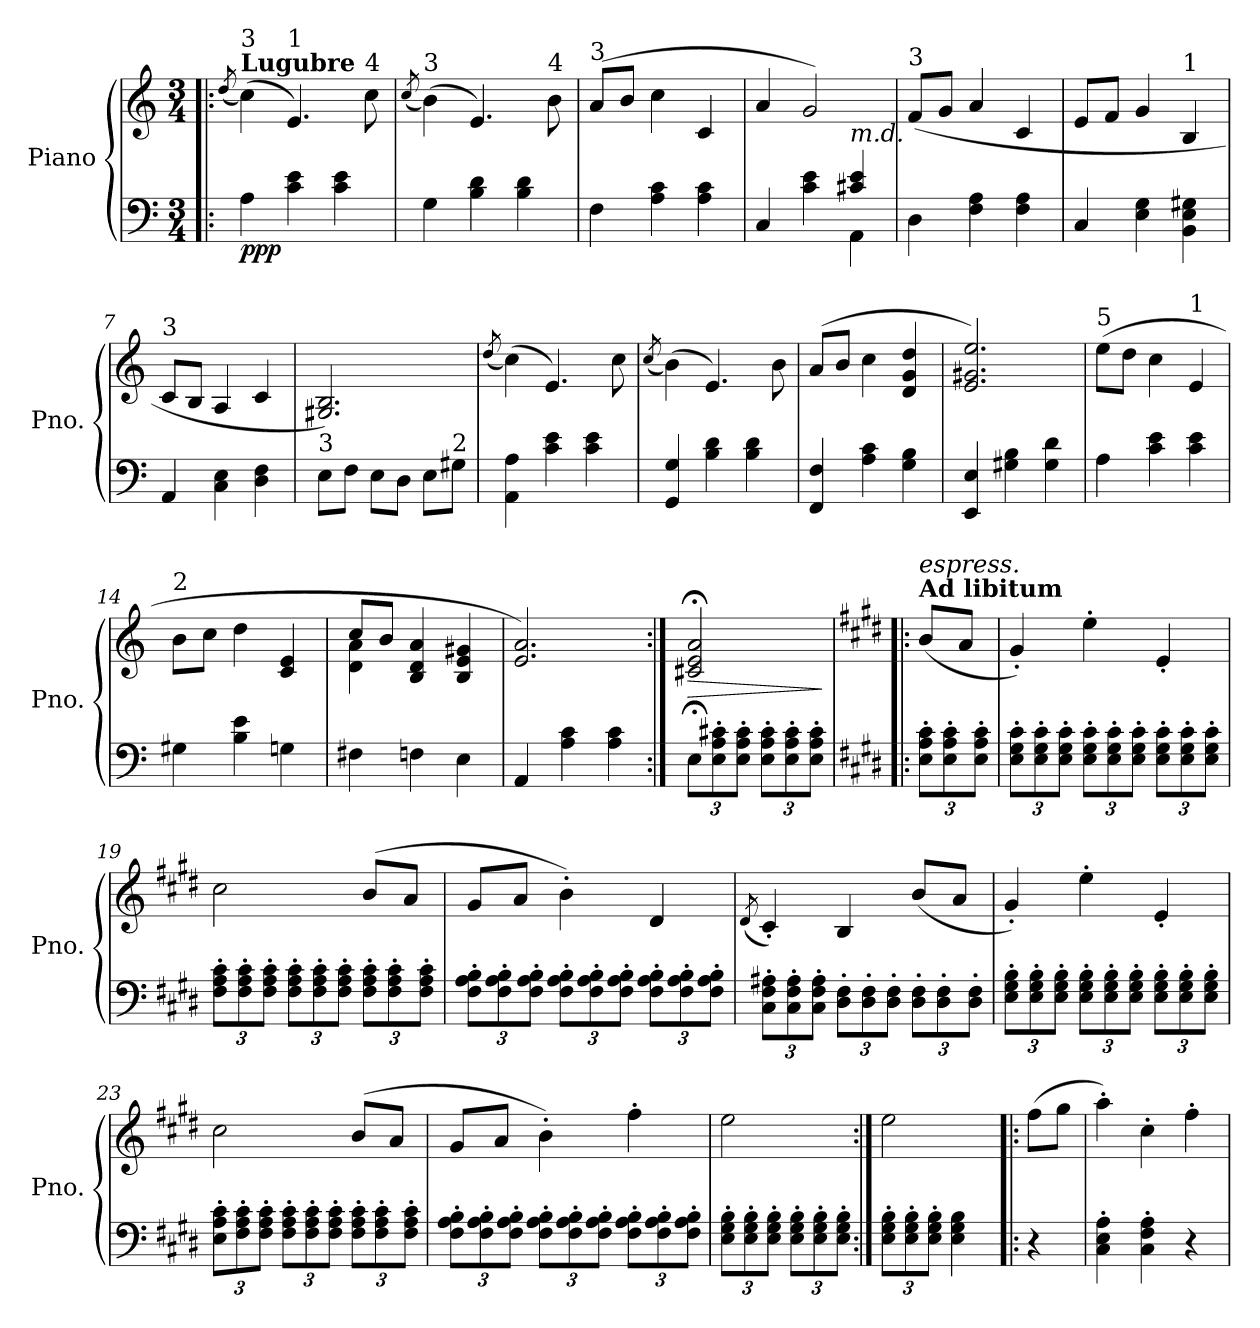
**kern	**kern	**dynam
*part1	*part1	*part1
*staff2	*staff1	*staff1/2
*I"Piano	*	*
*I'Pno.	*	*
*clefF4	*clefG2	*
*k[]	*k[]	*
*M3/4	*M3/4	*
=1!|:	=1!|:	=1!|:
.	(8qdd/	.
!	!LO:TX:a:B:t=Lugubre	!
!	!LO:TX:a:t=3	!
!	!	!LO:DY:b=2
!	!	!LO:DY:n=1:b
4A\	(4cc\)	pp p
!	!LO:TX:a:t=1	!
4c\ 4e\	4.e/)	.
4c\ 4e\	.	.
!	!LO:TX:a:t=4	!
.	8cc\	.
=2	=2	=2
.	(8qcc/	.
!	!LO:TX:a:t=3	!
4G\	(4b\)	.
4B\ 4d\	4.e/)	.
4B\ 4d\	.	.
!	!LO:TX:a:t=4	!
.	8b\	.
=3	=3	=3
!	!LO:TX:a:t=3	!
4F\	(8a/L	.
.	8b/J	.
4A\ 4c\	4cc\	.
4A\ 4c\	4c/	.
=4	=4	=4
*^	*	*
4C/	2ryy	4a/	.
4c\ 4e\	.	2g/)	.
!LO:TX:a:i:t=m.d.	!	!	!
4c#X/ 4e/	4AA\	.	.
!!LO:LB:g=z
=5	=5	=5	=5
!	!	!LO:TX:a:t=3	!
*v	*v	*	*
4D\	(8f/L	.
.	8g/J	.
4F\ 4A\	4a/	.
4F\ 4A\	4c/	.
=6	=6	=6
4C/	8e/L	.
.	8f/J	.
4E\ 4G\	4g/	.
!	!LO:TX:a:t=1	!
4BB\ 4E\ 4G#X\	4B/	.
=7	=7	=7
!	!LO:TX:a:t=3	!
4AA/	8c/L	.
.	8B/J	.
4C\ 4E\	4A/	.
4D\ 4F\	4c/	.
=8	=8	=8
!LO:TX:a:t=3	!	!
8E\L	2.G#X/ 2.B/)	.
8F\J	.	.
8E\L	.	.
8D\J	.	.
8E\L	.	.
!LO:TX:a:t=2	!	!
8G#X\J	.	.
!!LO:LB:g=z
=9	=9	=9
.	(8qdd/	.
4AA\ 4A\	(4cc\)	.
4c\ 4e\	4.e/)	.
4c\ 4e\	.	.
.	8cc\	.
=10	=10	=10
.	(8qcc/	.
4GG/ 4G/	(4b\)	.
4B\ 4d\	4.e/)	.
4B\ 4d\	.	.
.	8b\	.
=11	=11	=11
4FF/ 4F/	(8a/L	.
.	8b/J	.
4A\ 4c\	4cc\	.
4G\ 4B\	4d/ 4g/ 4dd/	.
=12	=12	=12
4EE/ 4E/	2.e/ 2.g#X/ 2.ee/)	.
4G#X\ 4B\	.	.
4G#\ 4d\	.	.
!!LO:LB:g=z
=13	=13	=13
!	!LO:TX:a:t=5	!
4A\	(8ee\L	.
.	8dd\J	.
4c\ 4e\	4cc\	.
!	!LO:TX:a:t=1	!
4c\ 4e\	4e/	.
=14	=14	=14
!	!LO:TX:a:t=2	!
4G#X\	8b\L	.
.	8cc\J	.
4B\ 4e\	4dd\	.
4Gn\	4c/ 4e/	.
=15	=15	=15
*	*^	*
4F#X\	8cc/L	4d\ 4a\	.
.	8b/J	.	.
4Fn\	4B/ 4d/ 4a/	2ryy	.
4E\	4B/ 4e/ 4g#X/	.	.
*	*v	*v	*
=16	=16	=16
4AA/	2.e/ 2.a/)	.
4A\ 4c\	.	.
4A\ 4c\	.	.
=17:|!	=17:|!	=17:|!
*k[]	*k[]	*
*Xbrackettup	*	*
*	*MM25	*
!	!	!LO:HP:b
12E;<\L	2c#X/;< 2e/;< 2a/;<	>
12E\' 12A\' 12c#X\'	.	.
12E\' 12A\' 12c#\'J	.	.
12E\' 12A\' 12c#\'L	.	.
12E\' 12A\' 12c#\'	.	.
12E\' 12A\' 12c#\'J	.	.
.	.	]
!!LO:LB:g=z
=17X1!|:	=17X1!|:	=17X1!|:
*k[f#c#g#d#]	*k[f#c#g#d#]	*
!	!LO:TX:a:B:t=Ad libitum	!
!	!LO:TX:a:i:t=espress.	!
!	!	!LO:DY:b=2
!	!	!LO:DY:n=1:b
12E\' 12A\' 12c#\'L	(8b/L	p mp
12E\' 12A\' 12c#\'	.	.
.	8a/J	.
12E\' 12A\' 12c#\'J	.	.
=18	=18	=18
12E\' 12G#\' 12c#\'L	4g#'/)	.
12E\' 12G#\' 12c#\'	.	.
12E\' 12G#\' 12c#\'J	.	.
12E\' 12G#\' 12c#\'L	4ee'\	.
12E\' 12G#\' 12c#\'	.	.
12E\' 12G#\' 12c#\'J	.	.
12E\' 12G#\' 12c#\'L	4e'/	.
12E\' 12G#\' 12c#\'	.	.
12E\' 12G#\' 12c#\'J	.	.
=19	=19	=19
12F#\' 12A\' 12c#\'L	2cc#\	.
12F#\' 12A\' 12c#\'	.	.
12F#\' 12A\' 12c#\'J	.	.
12F#\' 12A\' 12c#\'L	.	.
12F#\' 12A\' 12c#\'	.	.
12F#\' 12A\' 12c#\'J	.	.
12F#\' 12A\' 12c#\'L	(8b/L	.
12F#\' 12A\' 12c#\'	.	.
.	8a/J	.
12F#\' 12A\' 12c#\'J	.	.
=20	=20	=20
12F#\' 12A\' 12B\'L	8g#/L	.
12F#\' 12A\' 12B\'	.	.
.	8a/J	.
12F#\' 12A\' 12B\'J	.	.
12F#\' 12A\' 12B\'L	4b'\)	.
12F#\' 12A\' 12B\'	.	.
12F#\' 12A\' 12B\'J	.	.
12F#\' 12A\' 12B\'L	4d#/	.
12F#\' 12A\' 12B\'	.	.
12F#\' 12A\' 12B\'J	.	.
=21	=21	=21
.	(8qd#/	.
12C#\' 12F#\' 12A#X\'L	4c#'/)	.
12C#\' 12F#\' 12A#\'	.	.
12C#\' 12F#\' 12A#\'J	.	.
12D#\' 12F#\'L	4B/	.
12D#\' 12F#\'	.	.
12D#\' 12F#\'J	.	.
12D#\' 12F#\'L	(8b/L	.
12D#\' 12F#\'	.	.
.	8a/J	.
12D#\' 12F#\'J	.	.
!!LO:LB:g=z
=22	=22	=22
12E\' 12G#\' 12B\'L	4g#'/)	.
12E\' 12G#\' 12B\'	.	.
12E\' 12G#\' 12B\'J	.	.
12E\' 12G#\' 12B\'L	4ee'\	.
12E\' 12G#\' 12B\'	.	.
12E\' 12G#\' 12B\'J	.	.
12E\' 12G#\' 12B\'L	4e'/	.
12E\' 12G#\' 12B\'	.	.
12E\' 12G#\' 12B\'J	.	.
=23	=23	=23
12E\' 12A\' 12c#\'L	2cc#\	.
12F#\' 12A\' 12c#\'	.	.
12F#\' 12A\' 12c#\'J	.	.
12F#\' 12A\' 12c#\'L	.	.
12F#\' 12A\' 12c#\'	.	.
12F#\' 12A\' 12c#\'J	.	.
12F#\' 12A\' 12c#\'L	(8b/L	.
12F#\' 12A\' 12c#\'	.	.
.	8a/J	.
12F#\' 12A\' 12c#\'J	.	.
=24	=24	=24
12F#\' 12A\' 12B\'L	8g#/L	.
12F#\' 12A\' 12B\'	.	.
.	8a/J	.
12F#\' 12A\' 12B\'J	.	.
12F#\' 12A\' 12B\'L	4b'\)	.
12F#\' 12A\' 12B\'	.	.
12F#\' 12A\' 12B\'J	.	.
12F#\' 12A\' 12B\'L	4ff#'\	.
12F#\' 12A\' 12B\'	.	.
12F#\' 12A\' 12B\'J	.	.
=25	=25	=25
12E\' 12G#\' 12B\'L	2ee\	.
12E\' 12G#\' 12B\'	.	.
12E\' 12G#\' 12B\'J	.	.
12E\' 12G#\' 12B\'L	.	.
12E\' 12G#\' 12B\'	.	.
12E\' 12G#\' 12B\'J	.	.
=26:|!	=26:|!	=26:|!
12E\' 12G#\' 12B\'L	2ee\	.
12E\' 12G#\' 12B\'	.	.
12E\' 12G#\' 12B\'J	.	.
4E\ 4G#\ 4B\	.	.
!!LO:PB:g=z
=26X2!|:	=26X2!|:	=26X2!|:
4r	(8ff#\L	.
.	8gg#\J	.
=27	=27	=27
4C#\' 4E\' 4A\'	4aa'\)	.
4C#\' 4F#\' 4A\'	4cc#'\	.
4r	4ff#'\	.
=	=	=
*-	*-	*-
